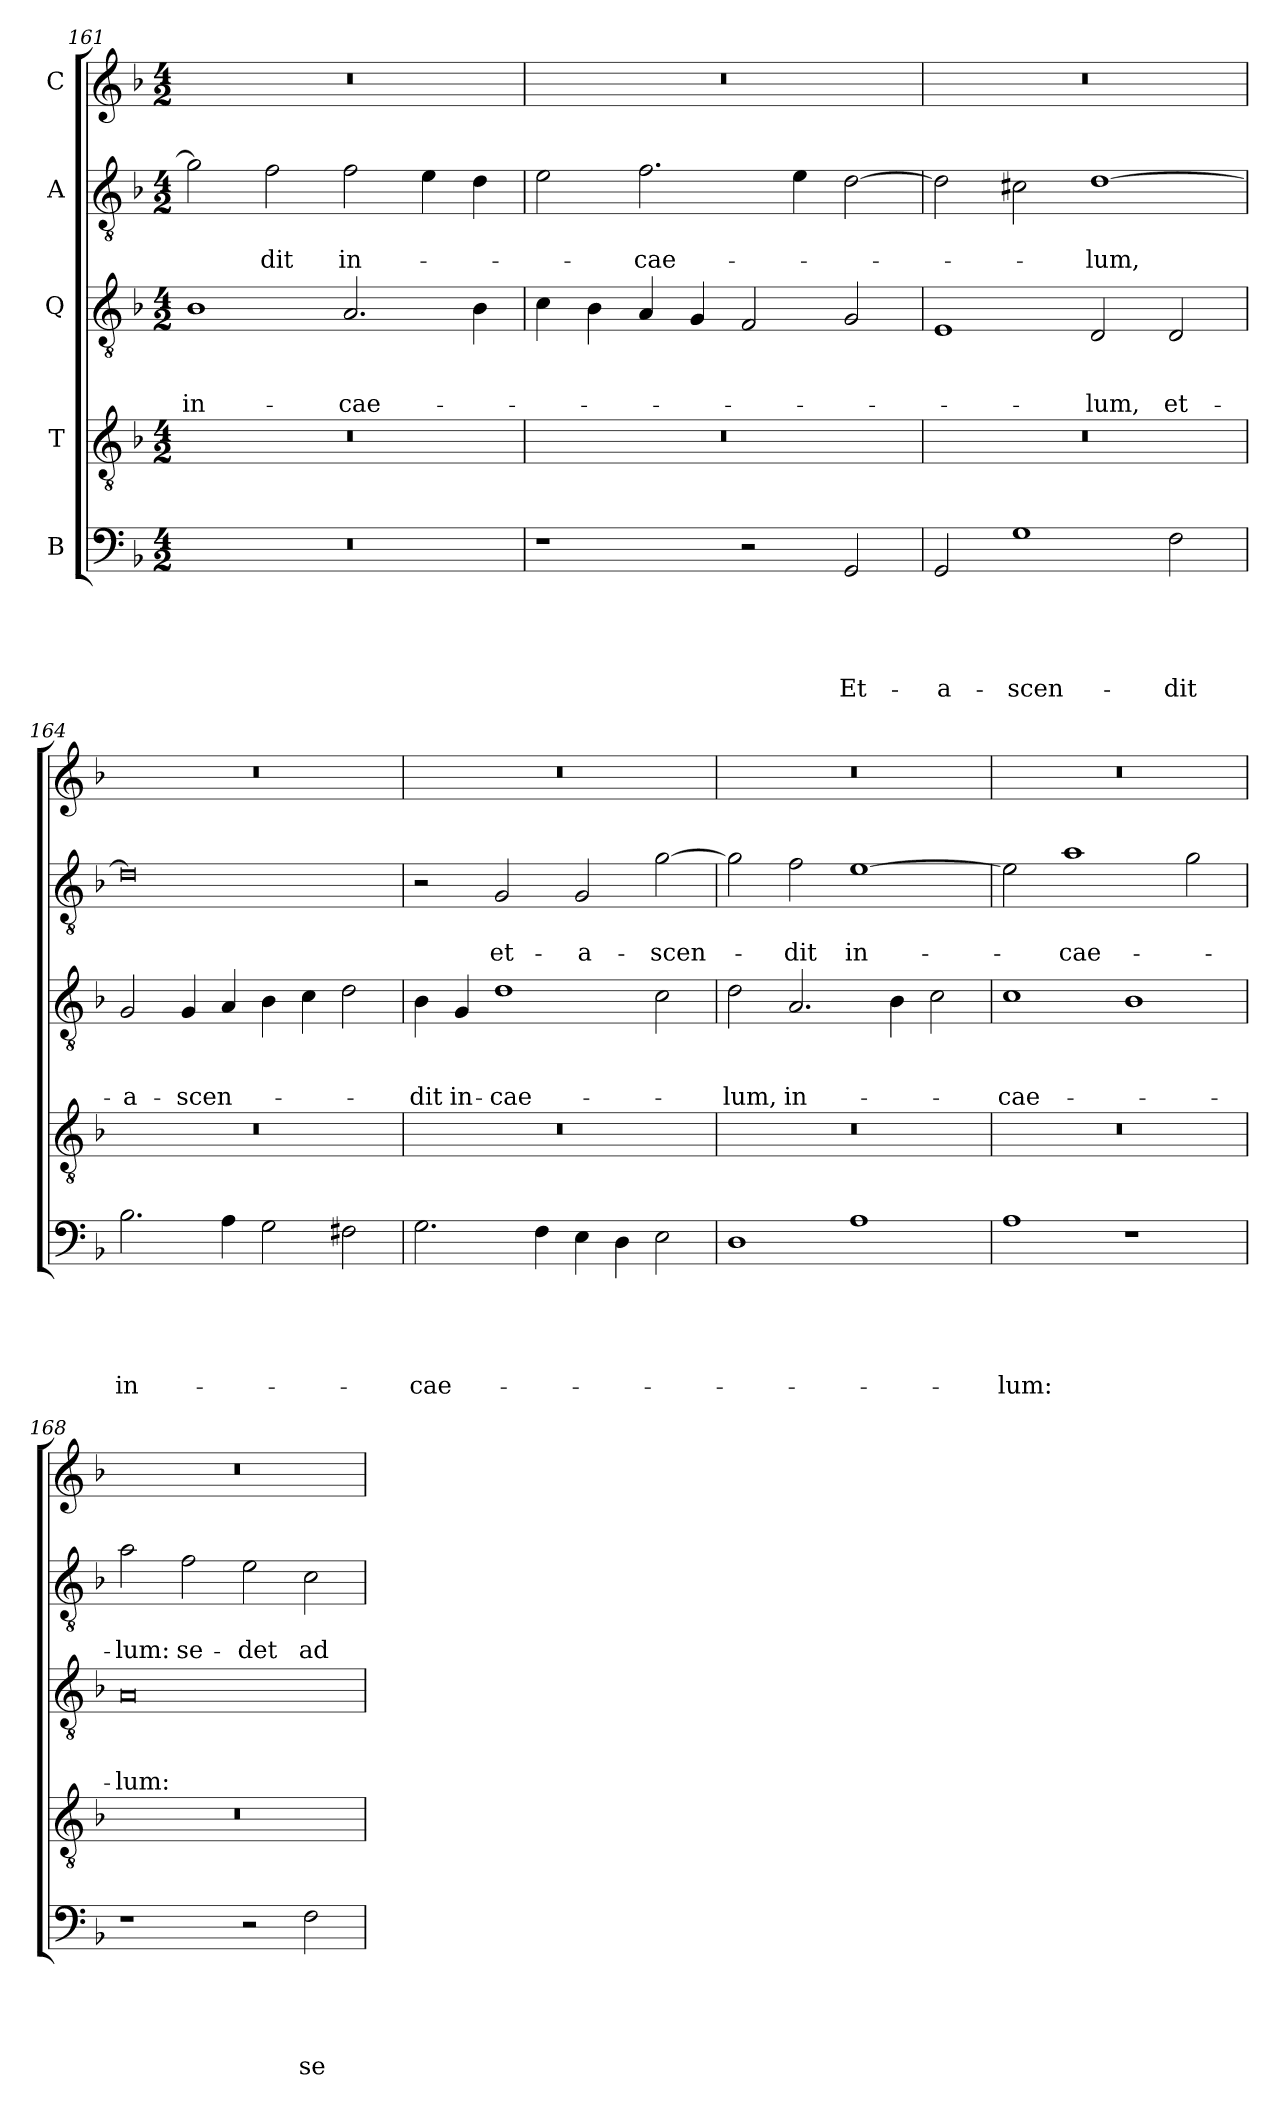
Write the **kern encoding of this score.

**kern	**text	**text	**text	**text	**text	**kern	**kern	**text	**text	**text	**kern	**text	**text	**kern
*part5	*part5	*part5	*part5	*part5	*part5	*part4	*part3	*part3	*part3	*part3	*part2	*part2	*part2	*part1
*staff5	*staff5	*staff5	*staff5	*staff5	*staff5	*staff4	*staff3	*staff3	*staff3	*staff3	*staff2	*staff2	*staff2	*staff1
*I"B	*	*	*	*	*	*I"T	*I"Q	*	*	*	*I"A	*	*	*I"C
*clefF4	*	*	*	*	*	*clefGv2	*clefGv2	*	*	*	*clefGv2	*	*	*clefG2
*k[b-]	*	*	*	*	*	*k[b-]	*k[b-]	*	*	*	*k[b-]	*	*	*k[b-]
*M4/2	*	*	*	*	*	*M4/2	*M4/2	*	*	*	*M4/2	*	*	*M4/2
=161	=161	=161	=161	=161	=161	=161	=161	=161	=161	=161	=161	=161	=161	=161
0r	.	.	.	.	.	0r	1B-\	.	.	in-	2g\]	.	.	0r
.	.	.	.	.	.	.	.	.	.	.	2f\	.	-dit	.
.	.	.	.	.	.	.	2.A/	.	.	cae-	2f\	.	in-	.
.	.	.	.	.	.	.	.	.	.	.	4e\	.	.	.
.	.	.	.	.	.	.	4B-\	.	.	.	4d\	.	.	.
=162	=162	=162	=162	=162	=162	=162	=162	=162	=162	=162	=162	=162	=162	=162
1r	.	.	.	.	.	0r	4c\	.	.	.	2e\	.	.	0r
.	.	.	.	.	.	.	4B-\	.	.	.	.	.	.	.
.	.	.	.	.	.	.	4A/	.	.	.	2.f\	.	cae-	.
.	.	.	.	.	.	.	4G/	.	.	.	.	.	.	.
2r	.	.	.	.	.	.	2F/	.	.	.	.	.	.	.
.	.	.	.	.	.	.	.	.	.	.	4e\	.	.	.
2GG/	.	.	.	.	Et-	.	2G/	.	.	.	[2d\	.	.	.
=163	=163	=163	=163	=163	=163	=163	=163	=163	=163	=163	=163	=163	=163	=163
2GG/	.	.	.	.	a-	0r	1E/	.	.	.	2d\]	.	.	0r
1G\	.	.	.	.	-scen-	.	.	.	.	.	2c#X\	.	.	.
.	.	.	.	.	.	.	2D/	.	.	-lum,	[1d\	.	-lum,	.
2F\	.	.	.	.	-dit	.	2D/	.	.	et-	.	.	.	.
=164	=164	=164	=164	=164	=164	=164	=164	=164	=164	=164	=164	=164	=164	=164
2.B-\	.	.	.	.	in-	0r	2G/	.	.	a-	0d\]	.	.	0r
.	.	.	.	.	.	.	4G/	.	.	-scen-	.	.	.	.
4A\	.	.	.	.	.	.	4A/	.	.	.	.	.	.	.
2G\	.	.	.	.	.	.	4B-\	.	.	.	.	.	.	.
.	.	.	.	.	.	.	4c\	.	.	.	.	.	.	.
2F#X\	.	.	.	.	.	.	2d\	.	.	.	.	.	.	.
=165	=165	=165	=165	=165	=165	=165	=165	=165	=165	=165	=165	=165	=165	=165
2.G\	.	.	.	.	cae-	0r	4B-\	.	.	-dit	2r	.	.	0r
.	.	.	.	.	.	.	4G/	.	.	in-	.	.	.	.
.	.	.	.	.	.	.	1d\	.	.	cae-	2G/	.	et-	.
4F\	.	.	.	.	.	.	.	.	.	.	.	.	.	.
4E\	.	.	.	.	.	.	.	.	.	.	2G/	.	a-	.
4D\	.	.	.	.	.	.	.	.	.	.	.	.	.	.
2E\	.	.	.	.	.	.	2c\	.	.	.	[2g\	.	-scen-	.
=166	=166	=166	=166	=166	=166	=166	=166	=166	=166	=166	=166	=166	=166	=166
1D\	.	.	.	.	.	0r	2d\	.	.	-lum,	2g\]	.	.	0r
.	.	.	.	.	.	.	2.A/	.	.	in-	2f\	.	-dit	.
1A\	.	.	.	.	.	.	.	.	.	.	[1e\	.	in-	.
.	.	.	.	.	.	.	4B-\	.	.	.	.	.	.	.
.	.	.	.	.	.	.	2c\	.	.	.	.	.	.	.
=167	=167	=167	=167	=167	=167	=167	=167	=167	=167	=167	=167	=167	=167	=167
1A\	.	.	.	.	-lum:	0r	1c\	.	.	cae-	2e\]	.	.	0r
.	.	.	.	.	.	.	.	.	.	.	1a\	.	cae-	.
1r	.	.	.	.	.	.	1B-\	.	.	.	.	.	.	.
.	.	.	.	.	.	.	.	.	.	.	2g\	.	.	.
=168	=168	=168	=168	=168	=168	=168	=168	=168	=168	=168	=168	=168	=168	=168
1r	.	.	.	.	.	0r	0A/	.	.	-lum:	2a\	.	-lum:	0r
.	.	.	.	.	.	.	.	.	.	.	2f\	.	se-	.
2r	.	.	.	.	.	.	.	.	.	.	2e\	.	-det	.
2F\	.	.	.	.	se-	.	.	.	.	.	2c\	.	ad-	.
=	=	=	=	=	=	=	=	=	=	=	=	=	=	=
*-	*-	*-	*-	*-	*-	*-	*-	*-	*-	*-	*-	*-	*-	*-
